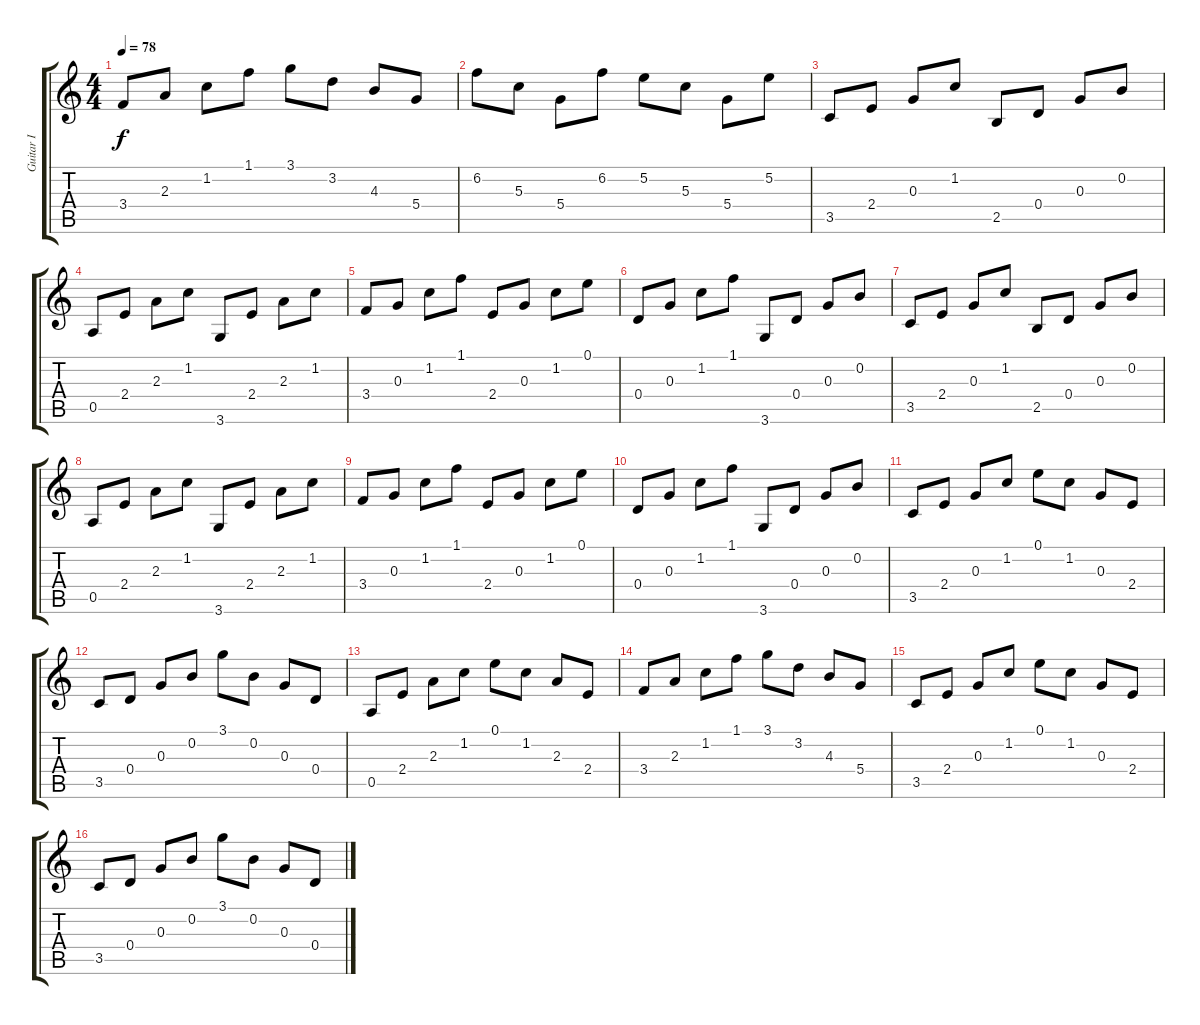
\track ("Guitar I" "Guitar I") {instrument electricguitarjazz}
\staff {score tabs}
\tuning (E4 B3 G3 D3 A2 E2) {hide}
\ts (4 4)
\tempo 78
\clef g2
\ks c
3.4.8{dy f} 2.3.8 1.2.8 1.1.8 3.1.8 3.2.8 4.3.8 5.4.8 |
6.2.8 5.3.8 5.4.8 6.2.8 5.2.8 5.3.8 5.4.8 5.2.8 |
3.5.8 2.4.8 0.3.8 1.2.8 2.5.8 0.4.8 0.3.8 0.2.8 |
0.5.8 2.4.8 2.3.8 1.2.8 3.6.8 2.4.8 2.3.8 1.2.8 |
3.4.8 0.3.8 1.2.8 1.1.8 2.4.8 0.3.8 1.2.8 0.1.8 |
0.4.8 0.3.8 1.2.8 1.1.8 3.6.8 0.4.8 0.3.8 0.2.8 |
3.5.8 2.4.8 0.3.8 1.2.8 2.5.8 0.4.8 0.3.8 0.2.8 |
0.5.8 2.4.8 2.3.8 1.2.8 3.6.8 2.4.8 2.3.8 1.2.8 |
3.4.8 0.3.8 1.2.8 1.1.8 2.4.8 0.3.8 1.2.8 0.1.8 |
0.4.8 0.3.8 1.2.8 1.1.8 3.6.8 0.4.8 0.3.8 0.2.8 |
3.5.8 2.4.8 0.3.8 1.2.8 0.1.8 1.2.8 0.3.8 2.4.8 |
3.5.8 0.4.8 0.3.8 0.2.8 3.1.8 0.2.8 0.3.8 0.4.8 |
0.5.8 2.4.8 2.3.8 1.2.8 0.1.8 1.2.8 2.3.8 2.4.8 |
3.4.8 2.3.8 1.2.8 1.1.8 3.1.8 3.2.8 4.3.8 5.4.8 |
3.5.8 2.4.8 0.3.8 1.2.8 0.1.8 1.2.8 0.3.8 2.4.8 |
3.5.8 0.4.8 0.3.8 0.2.8 3.1.8 0.2.8 0.3.8 0.4.8
